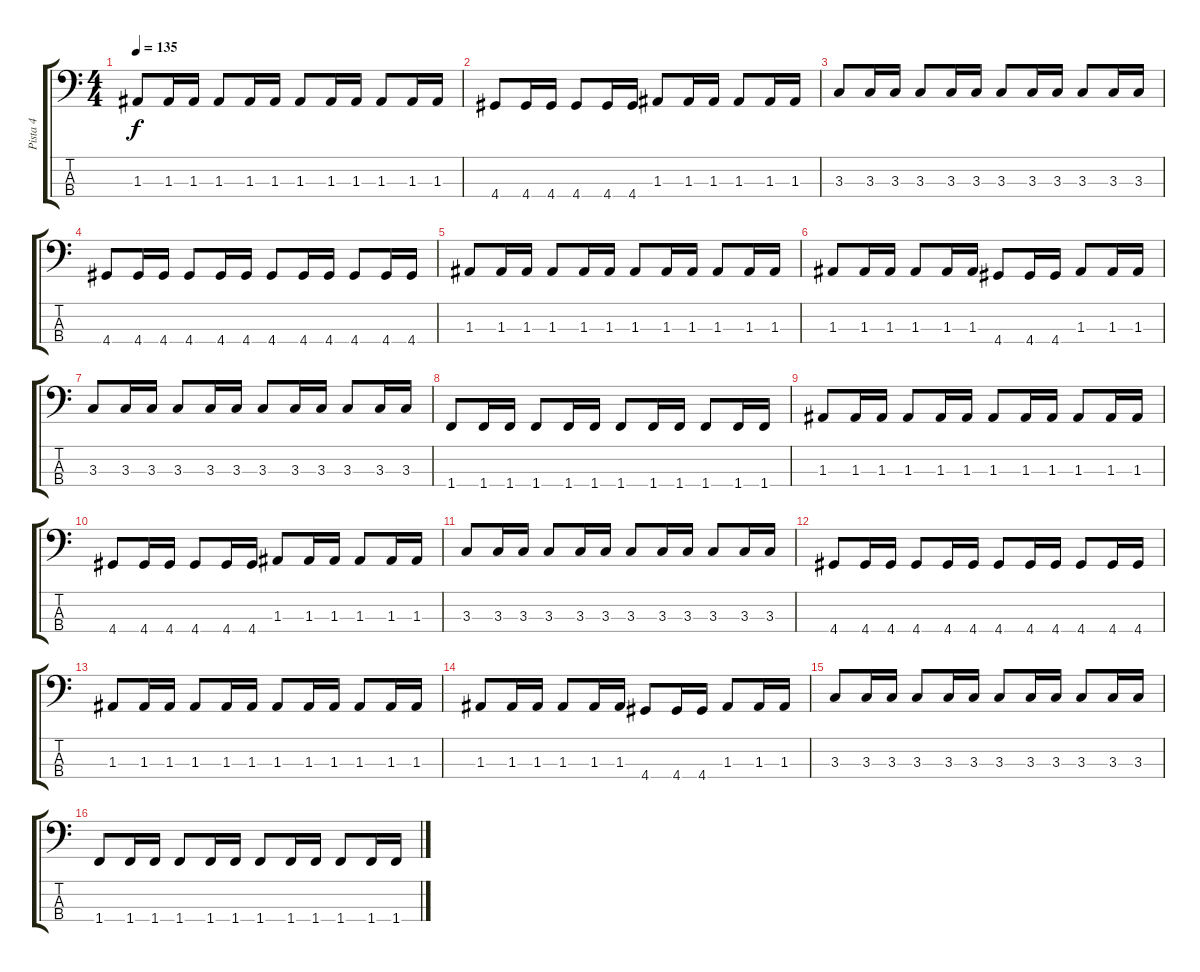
\track ("Pista 4" "Pista 4") {instrument electricbassfinger}
\staff {score tabs}
\tuning (G2 D2 A1 E1) {hide}
\ts (4 4)
\tempo 135
\clef f4
\ks c
1.3.8{dy f} 1.3.16 1.3.16 1.3.8 1.3.16 1.3.16 1.3.8 1.3.16 1.3.16 1.3.8 1.3.16 1.3.16 |
4.4.8 4.4.16 4.4.16 4.4.8 4.4.16 4.4.16 1.3.8 1.3.16 1.3.16 1.3.8 1.3.16 1.3.16 |
3.3.8 3.3.16 3.3.16 3.3.8 3.3.16 3.3.16 3.3.8 3.3.16 3.3.16 3.3.8 3.3.16 3.3.16 |
4.4.8 4.4.16 4.4.16 4.4.8 4.4.16 4.4.16 4.4.8 4.4.16 4.4.16 4.4.8 4.4.16 4.4.16 |
1.3.8 1.3.16 1.3.16 1.3.8 1.3.16 1.3.16 1.3.8 1.3.16 1.3.16 1.3.8 1.3.16 1.3.16 |
1.3.8 1.3.16 1.3.16 1.3.8 1.3.16 1.3.16 4.4.8 4.4.16 4.4.16 1.3.8 1.3.16 1.3.16 |
3.3.8 3.3.16 3.3.16 3.3.8 3.3.16 3.3.16 3.3.8 3.3.16 3.3.16 3.3.8 3.3.16 3.3.16 |
1.4.8 1.4.16 1.4.16 1.4.8 1.4.16 1.4.16 1.4.8 1.4.16 1.4.16 1.4.8 1.4.16 1.4.16 |
1.3.8 1.3.16 1.3.16 1.3.8 1.3.16 1.3.16 1.3.8 1.3.16 1.3.16 1.3.8 1.3.16 1.3.16 |
4.4.8 4.4.16 4.4.16 4.4.8 4.4.16 4.4.16 1.3.8 1.3.16 1.3.16 1.3.8 1.3.16 1.3.16 |
3.3.8 3.3.16 3.3.16 3.3.8 3.3.16 3.3.16 3.3.8 3.3.16 3.3.16 3.3.8 3.3.16 3.3.16 |
4.4.8 4.4.16 4.4.16 4.4.8 4.4.16 4.4.16 4.4.8 4.4.16 4.4.16 4.4.8 4.4.16 4.4.16 |
1.3.8 1.3.16 1.3.16 1.3.8 1.3.16 1.3.16 1.3.8 1.3.16 1.3.16 1.3.8 1.3.16 1.3.16 |
1.3.8 1.3.16 1.3.16 1.3.8 1.3.16 1.3.16 4.4.8 4.4.16 4.4.16 1.3.8 1.3.16 1.3.16 |
3.3.8{volume 0} 3.3.16 3.3.16 3.3.8 3.3.16 3.3.16 3.3.8 3.3.16 3.3.16 3.3.8 3.3.16 3.3.16 |
1.4.8 1.4.16 1.4.16 1.4.8 1.4.16 1.4.16 1.4.8 1.4.16 1.4.16 1.4.8 1.4.16 1.4.16
